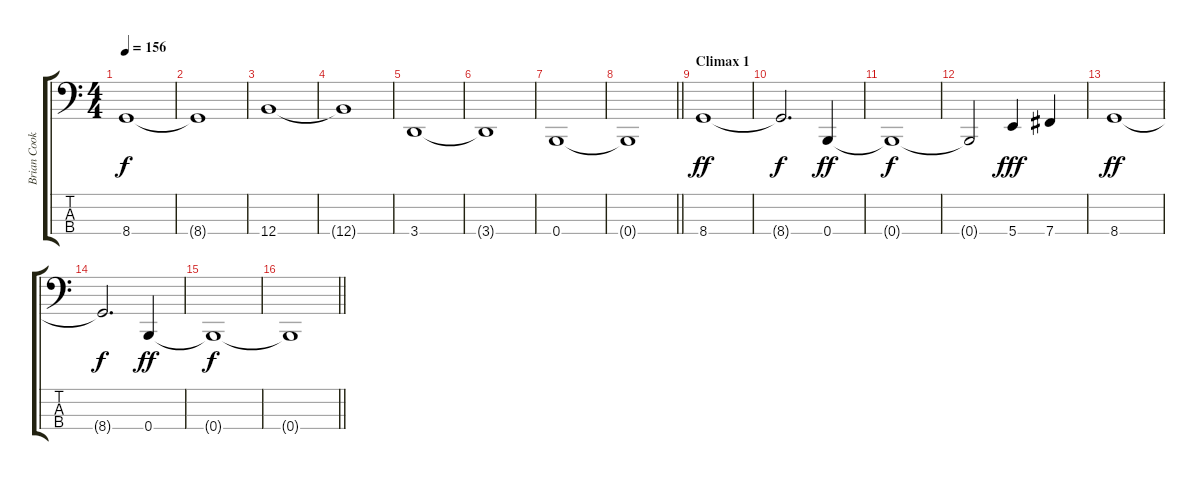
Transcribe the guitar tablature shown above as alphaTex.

\track ("Brian Cook (4 String Bass)" "Brian Cook") {instrument electricbassfinger}
\staff {score tabs}
\tuning (D2 A1 E1 B0) {hide}
\ts (4 4)
\section ("" "")
\tempo 156
\clef f4
\ks c
8.4.1{dy f} |
8.4{t}.1 |
12.4.1 |
12.4{t}.1 |
3.4.1 |
3.4{t}.1 |
0.4.1 |
\barLineRight lightlight
0.4{t}.1 |
\section ("" "Climax 1")
8.4.1{dy ff} |
8.4{t}.2{d dy f} 0.4.4{dy ff} |
0.4{t}.1{dy f} |
0.4{t}.2 5.4.4{dy fff} 7.4.4 |
8.4.1{dy ff} |
8.4{t}.2{d dy f} 0.4.4{dy ff} |
0.4{t}.1{dy f} |
\barLineRight lightlight
0.4{t}.1
